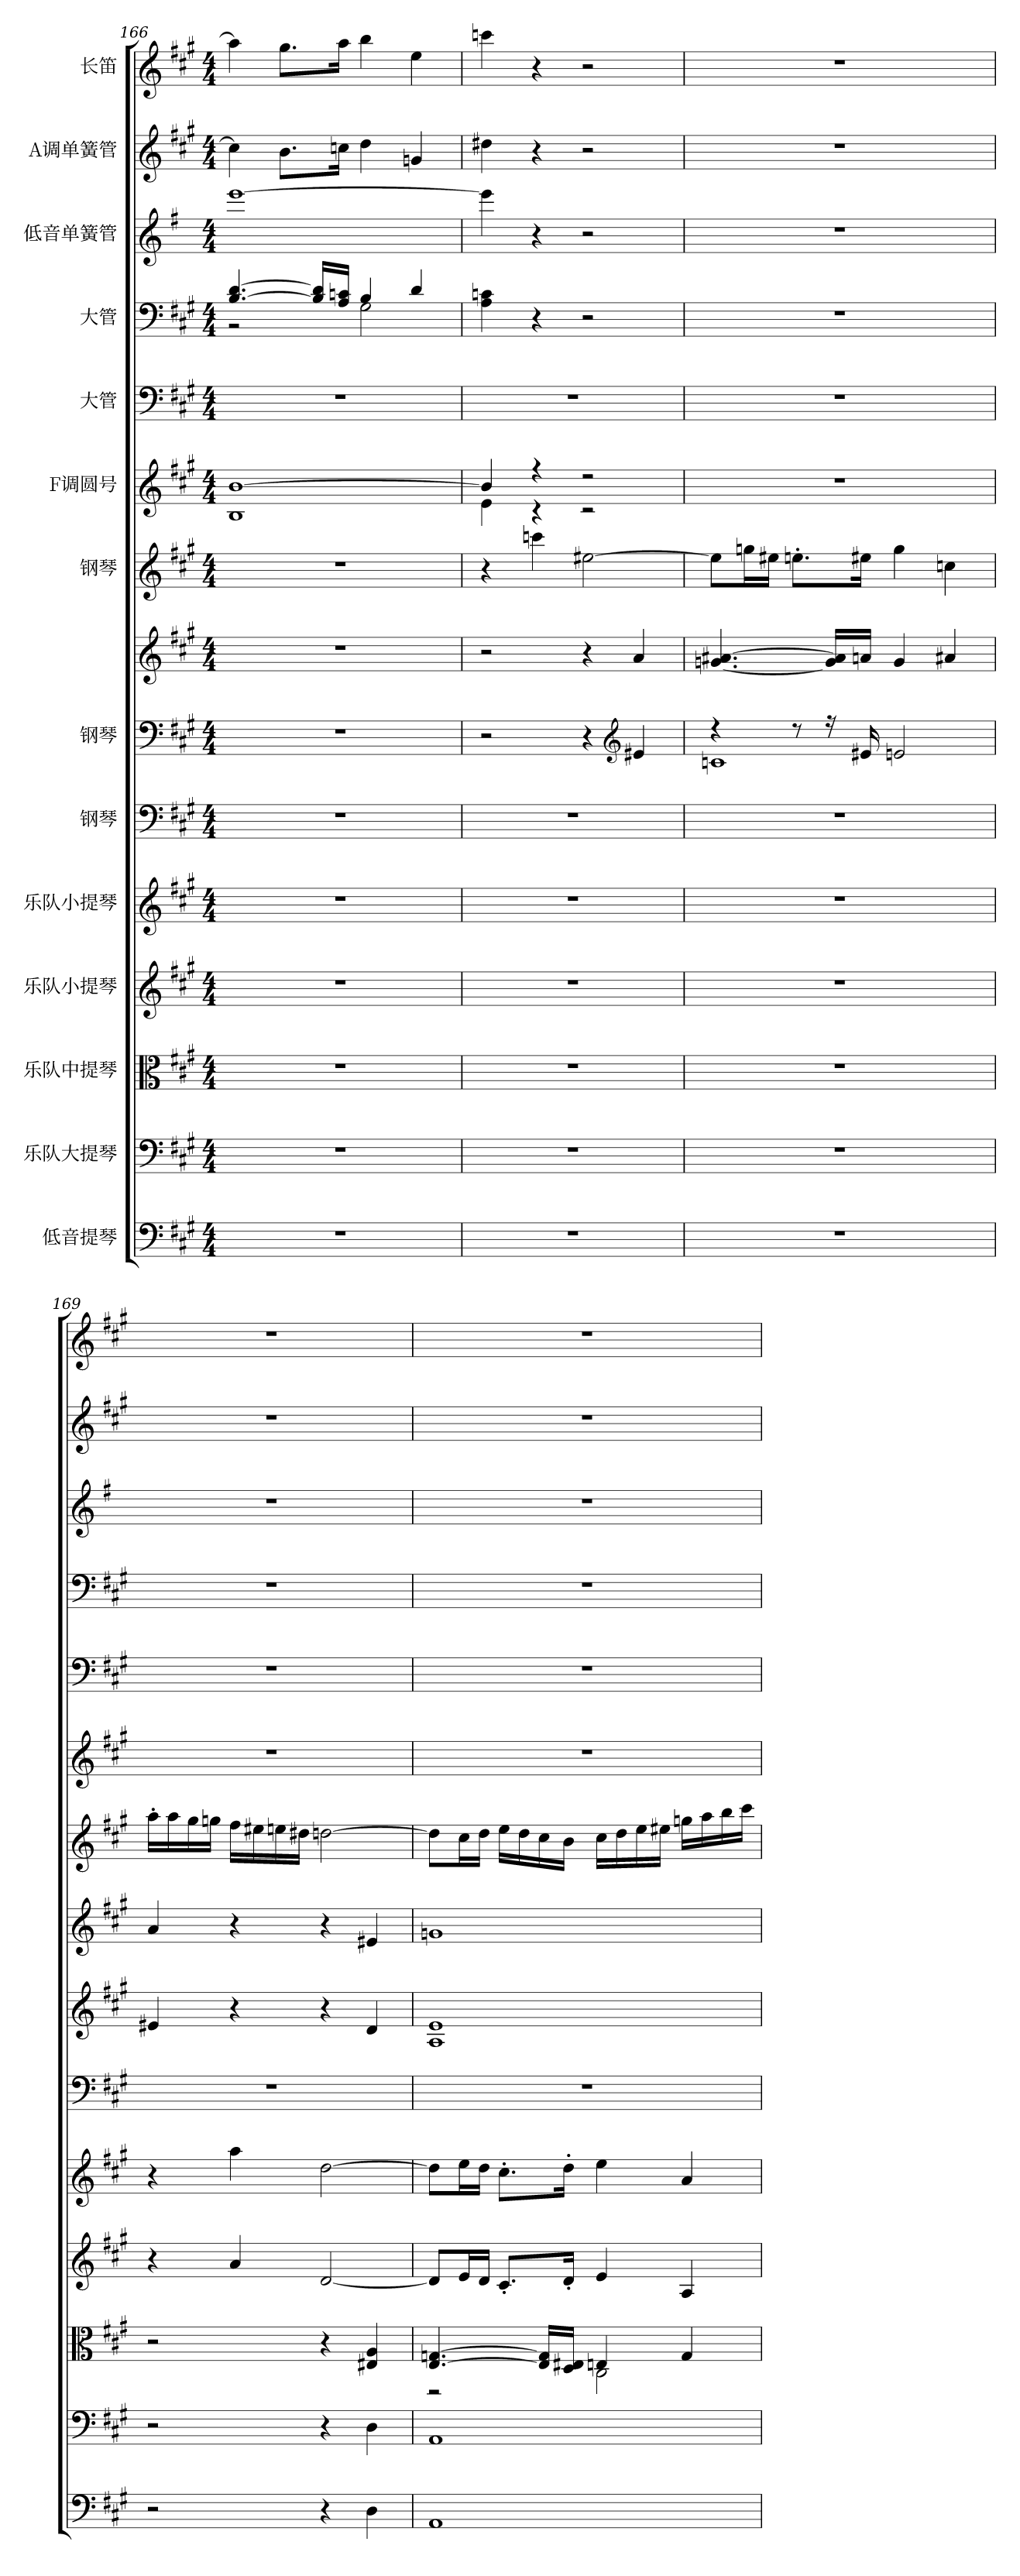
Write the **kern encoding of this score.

**kern	**kern	**kern	**kern	**kern	**kern	**kern	**kern	**kern	**kern	**kern	**kern	**kern	**kern	**kern
*part14	*part13	*part12	*part11	*part10	*part9	*part8	*part8	*part7	*part6	*part5	*part4	*part3	*part2	*part1
*staff15	*staff14	*staff13	*staff12	*staff11	*staff10	*staff9	*staff8	*staff7	*staff6	*staff5	*staff4	*staff3	*staff2	*staff1
*I"低音提琴	*I"乐队大提琴	*I"乐队中提琴	*I"乐队小提琴	*I"乐队小提琴	*I"钢琴	*I"钢琴	*	*I"钢琴	*I"F调圆号	*I"大管	*I"大管	*I"低音单簧管	*I"A调单簧管	*I"长笛
*clefF4	*clefF4	*clefC3	*clefG2	*clefG2	*clefF4	*clefF4	*clefG2	*clefG2	*clefG2	*clefF4	*clefF4	*clefG2	*clefG2	*clefG2
*ITrd7c12	*	*	*	*	*	*	*	*	*ITrd4c7	*	*	*ITrd8c14	*ITrd2c3	*
*k[f#c#g#]	*k[f#c#g#]	*k[f#c#g#]	*k[f#c#g#]	*k[f#c#g#]	*k[f#c#g#]	*k[f#c#g#]	*k[f#c#g#]	*k[f#c#g#]	*k[f#c#]	*k[f#c#g#]	*k[f#c#g#]	*k[f#]	*k[f#c#g#d#a#e#]	*k[f#c#g#]
*M4/4	*M4/4	*M4/4	*M4/4	*M4/4	*M4/4	*M4/4	*M4/4	*M4/4	*M4/4	*M4/4	*M4/4	*M4/4	*M4/4	*M4/4
=166	=166	=166	=166	=166	=166	=166	=166	=166	=166	=166	=166	=166	=166	=166
*	*	*	*	*	*	*	*	*	*^	*	*^	*	*	*
1r	1r	1r	1r	1r	1r	1r	1r	1r	[1e	1E	1r	[4.B/ [4.d/	2r	[1ee	4a\]	4aa\]
.	.	.	.	.	.	.	.	.	.	.	.	.	.	.	8.g#\L	8.gg#\L
.	.	.	.	.	.	.	.	.	.	.	.	16B/] 16d/]LL	.	.	.	.
.	.	.	.	.	.	.	.	.	.	.	.	16A/ 16cn/JJ	.	.	16an\Jk	16aa\Jk
.	.	.	.	.	.	.	.	.	.	.	.	4B/	2G#\	.	4b\	4bb\
.	.	.	.	.	.	.	.	.	.	.	.	4d/	.	.	4en/	4ee\
*	*	*	*	*	*	*	*	*	*	*	*	*v	*v	*	*	*
!!LO:PB:g=z
=167	=167	=167	=167	=167	=167	=167	=167	=167	=167	=167	=167	=167	=167	=167	=167
1r	1r	1r	1r	1r	1r	2r	2r	4r	4e/]	4A\	1r	4A\ 4cn\	4ee\]	4b#X\	4cccn\
.	.	.	.	.	.	.	.	4cccn\	4r	4r	.	4r	4r	4r	4r
.	.	.	.	.	.	4r	4r	[2ee#X\	2r	2r	.	2r	2r	2r	2r
*	*	*	*	*	*	*clefG2	*	*	*	*	*	*	*	*	*
.	.	.	.	.	.	4e#X/	4a/	.	.	.	.	.	.	.	.
*	*	*	*	*	*	*	*	*	*v	*v	*	*	*	*	*
=168	=168	=168	=168	=168	=168	=168	=168	=168	=168	=168	=168	=168	=168	=168
*	*	*	*	*	*	*^	*	*	*	*	*	*	*	*
1r	1r	1r	1r	1r	1r	4r	1cn	[4.gn/ [4.a#X/	8ee#\L]	1r	1r	1r	1r	1r	1r
.	.	.	.	.	.	.	.	.	16ggn\L	.	.	.	.	.	.
.	.	.	.	.	.	.	.	.	16ee#X\JJ	.	.	.	.	.	.
.	.	.	.	.	.	8r	.	.	8.een'\L	.	.	.	.	.	.
.	.	.	.	.	.	16r	.	16g/] 16a#/]LL	.	.	.	.	.	.	.
.	.	.	.	.	.	16e#X/	.	16an/JJ	16ee#X\Jk	.	.	.	.	.	.
.	.	.	.	.	.	2en/	.	4g/	4gg\	.	.	.	.	.	.
.	.	.	.	.	.	.	.	4a#X/	4ccn\	.	.	.	.	.	.
*	*	*	*	*	*	*v	*v	*	*	*	*	*	*	*	*
=169	=169	=169	=169	=169	=169	=169	=169	=169	=169	=169	=169	=169	=169	=169
2r	2r	2r	4r	4r	1r	4e#X/	4a/	16aa'\LL	1r	1r	1r	1r	1r	1r
.	.	.	.	.	.	.	.	16aa\	.	.	.	.	.	.
.	.	.	.	.	.	.	.	16gg#\	.	.	.	.	.	.
.	.	.	.	.	.	.	.	16ggn\JJ	.	.	.	.	.	.
.	.	.	4a/	4aa\	.	4r	4r	16ff#\LL	.	.	.	.	.	.
.	.	.	.	.	.	.	.	16ee#X\	.	.	.	.	.	.
.	.	.	.	.	.	.	.	16een\	.	.	.	.	.	.
.	.	.	.	.	.	.	.	16dd#X\JJ	.	.	.	.	.	.
4r	4r	4r	[2d/	[2dd\	.	4r	4r	[2ddn\	.	.	.	.	.	.
4DD\	4D\	4E#X/ 4A/	.	.	.	4d/	4e#X/	.	.	.	.	.	.	.
!!LO:PB:g=z
=170	=170	=170	=170	=170	=170	=170	=170	=170	=170	=170	=170	=170	=170	=170
*	*	*^	*	*	*	*	*	*	*	*	*	*	*	*
1AAA	1AA	[4.E/ [4.Gn/	2r	8d/L]	8dd\L]	1r	1A 1e	1gn	8dd\L]	1r	1r	1r	1r	1r	1r
.	.	.	.	16e/L	16ee\L	.	.	.	16cc#\L	.	.	.	.	.	.
.	.	.	.	16d/JJ	16dd\JJ	.	.	.	16dd\JJ	.	.	.	.	.	.
.	.	.	.	8.c#'/L	8.cc#'\L	.	.	.	16ee\LL	.	.	.	.	.	.
.	.	.	.	.	.	.	.	.	16dd\	.	.	.	.	.	.
.	.	16E/] 16G/]LL	.	.	.	.	.	.	16cc#\	.	.	.	.	.	.
.	.	16D/ 16E#X/JJ	.	16d'/Jk	16dd'\Jk	.	.	.	16b\JJ	.	.	.	.	.	.
.	.	4En/	2C#\	4e/	4ee\	.	.	.	16cc#\LL	.	.	.	.	.	.
.	.	.	.	.	.	.	.	.	16dd\	.	.	.	.	.	.
.	.	.	.	.	.	.	.	.	16ee\	.	.	.	.	.	.
.	.	.	.	.	.	.	.	.	16ee#X\JJ	.	.	.	.	.	.
.	.	4G/	.	4A/	4a/	.	.	.	16ggn\LL	.	.	.	.	.	.
.	.	.	.	.	.	.	.	.	16aa\	.	.	.	.	.	.
.	.	.	.	.	.	.	.	.	16bb\	.	.	.	.	.	.
.	.	.	.	.	.	.	.	.	16ccc#\JJ	.	.	.	.	.	.
*	*	*v	*v	*	*	*	*	*	*	*	*	*	*	*	*
=	=	=	=	=	=	=	=	=	=	=	=	=	=	=
*-	*-	*-	*-	*-	*-	*-	*-	*-	*-	*-	*-	*-	*-	*-
